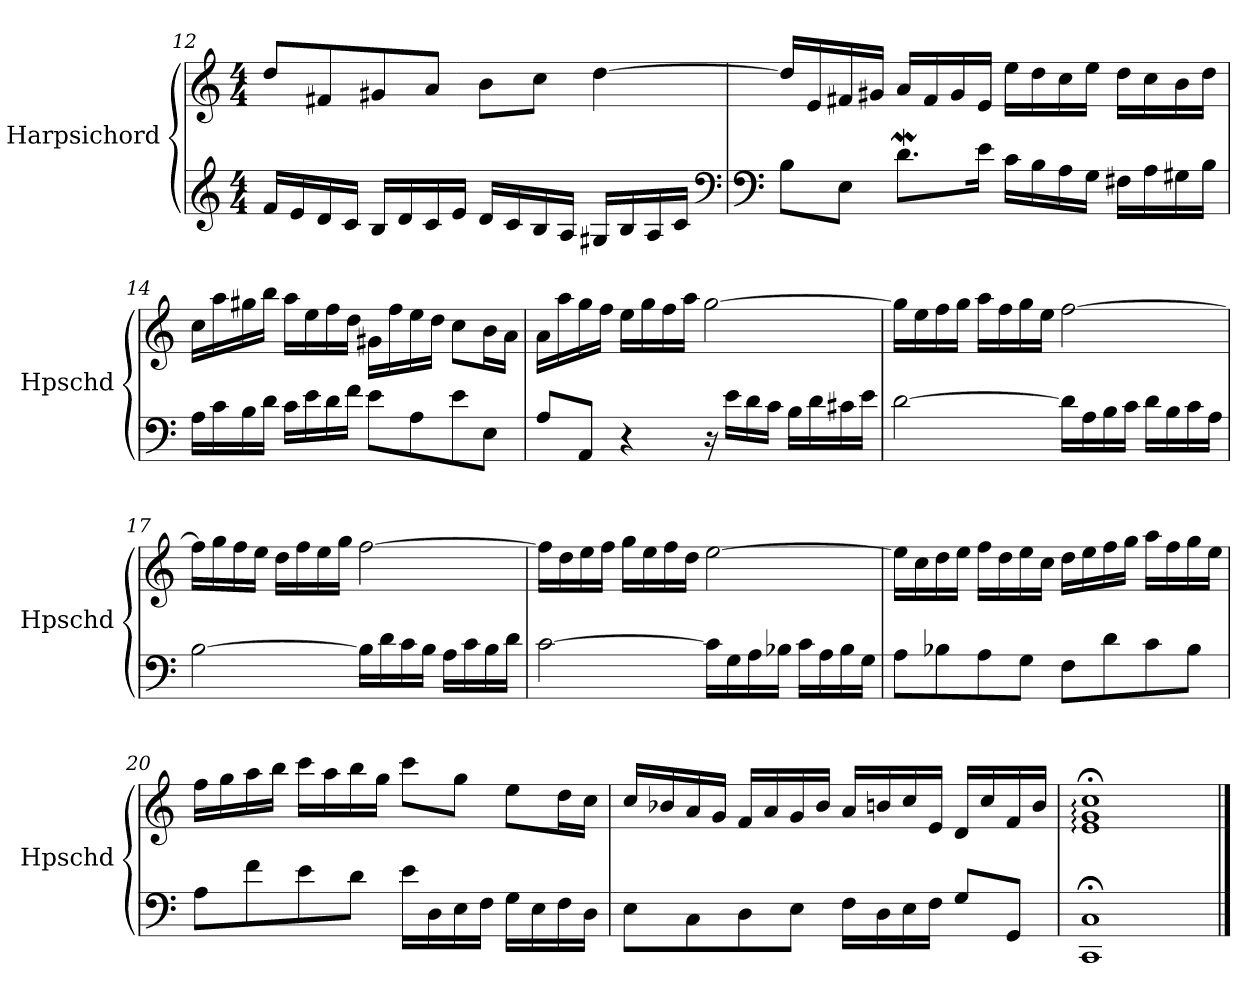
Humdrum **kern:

**kern	**kern
*part1	*part1
*staff2	*staff1
*I"Harpsichord	*
*I'Hpschd	*
*clefG2	*clefG2
*k[]	*k[]
*C:	*C:
*M4/4	*M4/4
=12	=12
16f/LL	8dd/L
16e/	.
16d/	8f#X/
16c/JJ	.
16B/LL	8g#X/
16d/	.
16c/	8a/J
16e/JJ	.
16d/LL	8b\L
16c/	.
16B/	8cc\J
16A/JJ	.
16G#X/LL	[4dd\
16B/	.
16A/	.
16c/JJ	.
*clefF4	*
!!LO:LB:g=z
=13	=13
*clefF4	*
8B\L	16dd/LL]
.	16e/
8E\J	16f#X/
.	16g#X/JJ
8.dW\L	16a/LL
.	16f#/
.	16g#/
16e\Jk	16e/JJ
16c\LL	16ee\LL
16B\	16dd\
16A\	16cc\
16G\JJ	16ee\JJ
16F#X\LL	16dd\LL
16A\	16cc\
16G#X\	16b\
16B\JJ	16dd\JJ
=14	=14
16A\LL	16cc\LL
16c\	16aa\
16B\	16gg#X\
16d\JJ	16bb\JJ
16c\LL	16aa\LL
16e\	16ee\
16d\	16ff\
16f\JJ	16dd\JJ
8e\L	16g#X\LL
.	16ff\
8A\	16ee\
.	16dd\JJ
8e\	8cc\L
8E\J	16b\L
.	16a\JJ
!!LO:LB:g=z
=15	=15
8A/L	16a\LL
.	16aa\
8AA/J	16gg\
.	16ff\JJ
4r	16ee\LL
.	16gg\
.	16ff\
.	16aa\JJ
16r	[2gg\
16e\LL	.
16d\	.
16c\JJ	.
16B\LL	.
16d\	.
16c#X\	.
16e\JJ	.
=16	=16
[2d\	16gg\LL]
.	16ee\
.	16ff\
.	16gg\JJ
.	16aa\LL
.	16ff\
.	16gg\
.	16ee\JJ
16d\LL]	[2ff\
16A\	.
16B\	.
16c\JJ	.
16d\LL	.
16B\	.
16c\	.
16A\JJ	.
!!LO:LB:g=z
=17	=17
[2B\	16ff\LL]
.	16gg\
.	16ff\
.	16ee\JJ
.	16dd\LL
.	16ff\
.	16ee\
.	16gg\JJ
16B\LL]	[2ff\
16d\	.
16c\	.
16B\JJ	.
16A\LL	.
16c\	.
16B\	.
16d\JJ	.
=18	=18
[2c\	16ff\LL]
.	16dd\
.	16ee\
.	16ff\JJ
.	16gg\LL
.	16ee\
.	16ff\
.	16dd\JJ
16c\LL]	[2ee\
16G\	.
16A\	.
16B-X\JJ	.
16c\LL	.
16A\	.
16B-\	.
16G\JJ	.
!!LO:LB:g=z
=19	=19
8A\L	16ee\LL]
.	16cc\
8B-X\	16dd\
.	16ee\JJ
8A\	16ff\LL
.	16dd\
8G\J	16ee\
.	16cc\JJ
8F\L	16dd\LL
.	16ee\
8d\	16ff\
.	16gg\JJ
8c\	16aa\LL
.	16ff\
8B-\J	16gg\
.	16ee\JJ
=20	=20
8A\L	16ff\LL
.	16gg\
8f\	16aa\
.	16bb\JJ
8e\	16ccc\LL
.	16aa\
8d\J	16bb\
.	16gg\JJ
16e\LL	8ccc\L
16D\	.
16E\	8gg\J
16F\JJ	.
16G\LL	8ee\L
16E\	.
16F\	16dd\L
16D\JJ	16cc\JJ
!!LO:LB:g=z
=21	=21
8E\L	16cc/LL
.	16b-X/
8C\	16a/
.	16g/JJ
8D\	16f/LL
.	16a/
8E\J	16g/
.	16b-/JJ
16F\LL	16a/LL
16D\	16bn/
16E\	16cc/
16F\JJ	16e/JJ
8G/L	16d/LL
.	16cc/
8GG/J	16f/
.	16b/JJ
=22	=22
1CC; 1C;	1e;<: 1g;<: 1cc;<:
==	==
*-	*-
